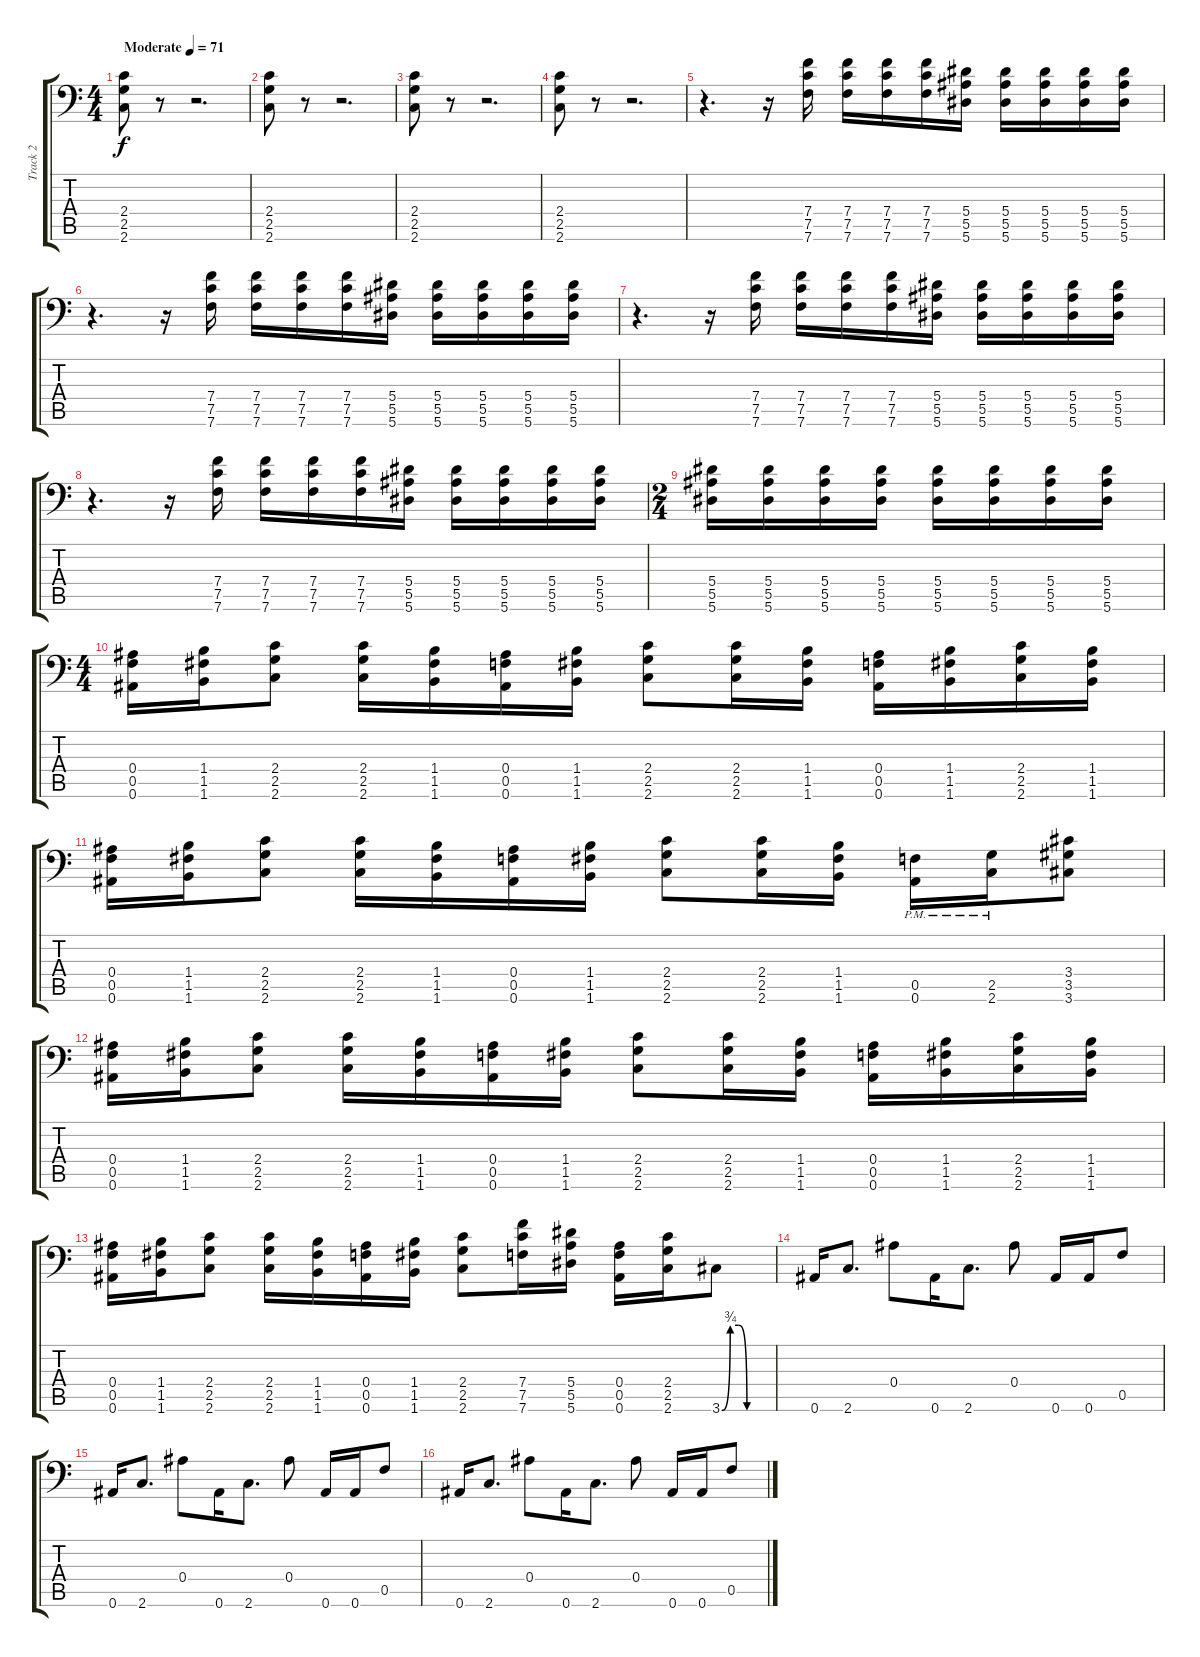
\track ("Track 2" "Track 2") {instrument distortionguitar}
\staff {score tabs}
\tuning (C4 G3 Eb3 Bb2 F2 Bb1) {hide}
\ts (4 4)
\tempo (71 "Moderate")
\clef f4
\ks c
(2.4 2.5 2.6).8{dy f instrument distortionguitar} r.8 r.2{d} |
(2.4 2.5 2.6).8 r.8 r.2{d} |
(2.4 2.5 2.6).8 r.8 r.2{d} |
(2.4 2.5 2.6).8 r.8 r.2{d} |
r.4{d} r.16 (7.4 7.5 7.6).16 (7.4 7.5 7.6).16 (7.4 7.5 7.6).16 (7.4 7.5 7.6).16 (5.4 5.5 5.6).16 (5.4 5.5 5.6).16 (5.4 5.5 5.6).16 (5.4 5.5 5.6).16 (5.4 5.5 5.6).16 |
r.4{d} r.16 (7.4 7.5 7.6).16 (7.4 7.5 7.6).16 (7.4 7.5 7.6).16 (7.4 7.5 7.6).16 (5.4 5.5 5.6).16 (5.4 5.5 5.6).16 (5.4 5.5 5.6).16 (5.4 5.5 5.6).16 (5.4 5.5 5.6).16 |
r.4{d} r.16 (7.4 7.5 7.6).16 (7.4 7.5 7.6).16 (7.4 7.5 7.6).16 (7.4 7.5 7.6).16 (5.4 5.5 5.6).16 (5.4 5.5 5.6).16 (5.4 5.5 5.6).16 (5.4 5.5 5.6).16 (5.4 5.5 5.6).16 |
r.4{d} r.16 (7.4 7.5 7.6).16 (7.4 7.5 7.6).16 (7.4 7.5 7.6).16 (7.4 7.5 7.6).16 (5.4 5.5 5.6).16 (5.4 5.5 5.6).16 (5.4 5.5 5.6).16 (5.4 5.5 5.6).16 (5.4 5.5 5.6).16 |
\ts (2 4)
(5.4 5.5 5.6).16 (5.4 5.5 5.6).16 (5.4 5.5 5.6).16 (5.4 5.5 5.6).16 (5.4 5.5 5.6).16 (5.4 5.5 5.6).16 (5.4 5.5 5.6).16 (5.4 5.5 5.6).16 |
\ts (4 4)
(0.4 0.5 0.6).16 (1.4 1.5 1.6).16 (2.4 2.5 2.6).8 (2.4 2.5 2.6).16 (1.4 1.5 1.6).16 (0.4 0.5 0.6).16 (1.4 1.5 1.6).16 (2.4 2.5 2.6).8 (2.4 2.5 2.6).16 (1.4 1.5 1.6).16 (0.4 0.5 0.6).16 (1.4 1.5 1.6).16 (2.4 2.5 2.6).16 (1.4 1.5 1.6).16 |
(0.4 0.5 0.6).16 (1.4 1.5 1.6).16 (2.4 2.5 2.6).8 (2.4 2.5 2.6).16 (1.4 1.5 1.6).16 (0.4 0.5 0.6).16 (1.4 1.5 1.6).16 (2.4 2.5 2.6).8 (2.4 2.5 2.6).16 (1.4 1.5 1.6).16 (0.5{pm} 0.6{pm}).16 (2.5{pm} 2.6{pm}).16 (3.4 3.5 3.6).8 |
(0.4 0.5 0.6).16 (1.4 1.5 1.6).16 (2.4 2.5 2.6).8 (2.4 2.5 2.6).16 (1.4 1.5 1.6).16 (0.4 0.5 0.6).16 (1.4 1.5 1.6).16 (2.4 2.5 2.6).8 (2.4 2.5 2.6).16 (1.4 1.5 1.6).16 (0.4 0.5 0.6).16 (1.4 1.5 1.6).16 (2.4 2.5 2.6).16 (1.4 1.5 1.6).16 |
(0.4 0.5 0.6).16 (1.4 1.5 1.6).16 (2.4 2.5 2.6).8 (2.4 2.5 2.6).16 (1.4 1.5 1.6).16 (0.4 0.5 0.6).16 (1.4 1.5 1.6).16 (2.4 2.5 2.6).8 (7.4 7.5 7.6).16 (5.4 5.5 5.6).16 (0.4 0.5 0.6).16 (2.4 2.5 2.6).16 3.6{be (custom 0 0 10 3 20 3 30 0 60 0)}.8 |
0.6.16 2.6.8{d} 0.4.8 0.6.16 2.6.8{d} 0.4.8 0.6.16 0.6.16 0.5.8 |
0.6.16 2.6.8{d} 0.4.8 0.6.16 2.6.8{d} 0.4.8 0.6.16 0.6.16 0.5.8 |
0.6.16 2.6.8{d} 0.4.8 0.6.16 2.6.8{d} 0.4.8 0.6.16 0.6.16 0.5.8
